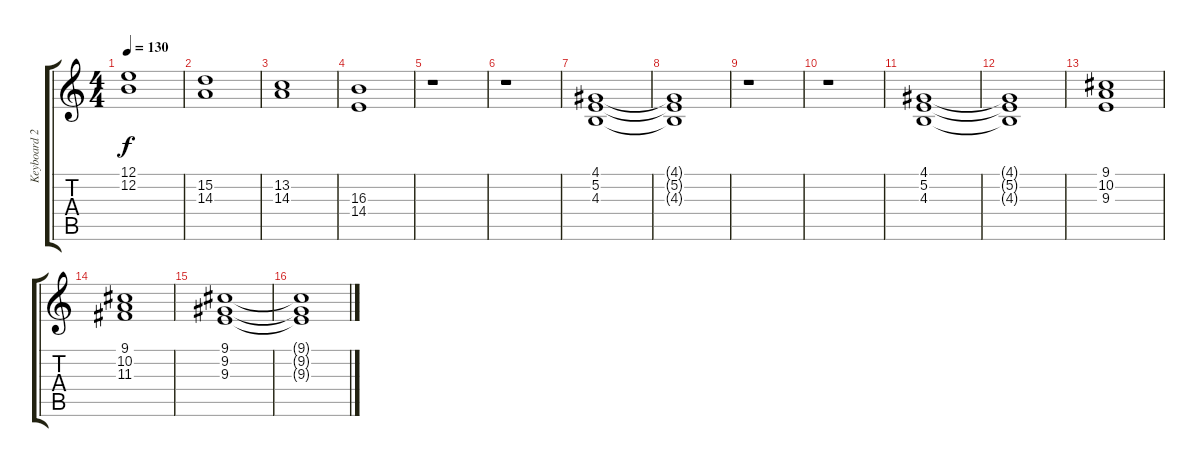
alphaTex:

\track ("Keyboard 2." "Keyboard 2") {instrument choiraahs}
\staff {score tabs}
\tuning (E4 B3 G3 D3 A2 E2) {hide}
\ts (4 4)
\tempo 130
\clef g2
\ks c
(12.1 12.2).1{dy f} |
(15.2 14.3).1 |
(13.2 14.3).1 |
(16.3 14.4).1 |
r.1 |
r.1 |
(4.1 5.2 4.3).1 |
(4.1{t} 5.2{t} 4.3{t}).1 |
r.1 |
r.1 |
(4.1 5.2 4.3).1 |
(4.1{t} 5.2{t} 4.3{t}).1 |
(9.1 10.2 9.3).1 |
(9.1 10.2 11.3).1 |
(9.1 9.2 9.3).1 |
(9.1{t} 9.2{t} 9.3{t}).1
